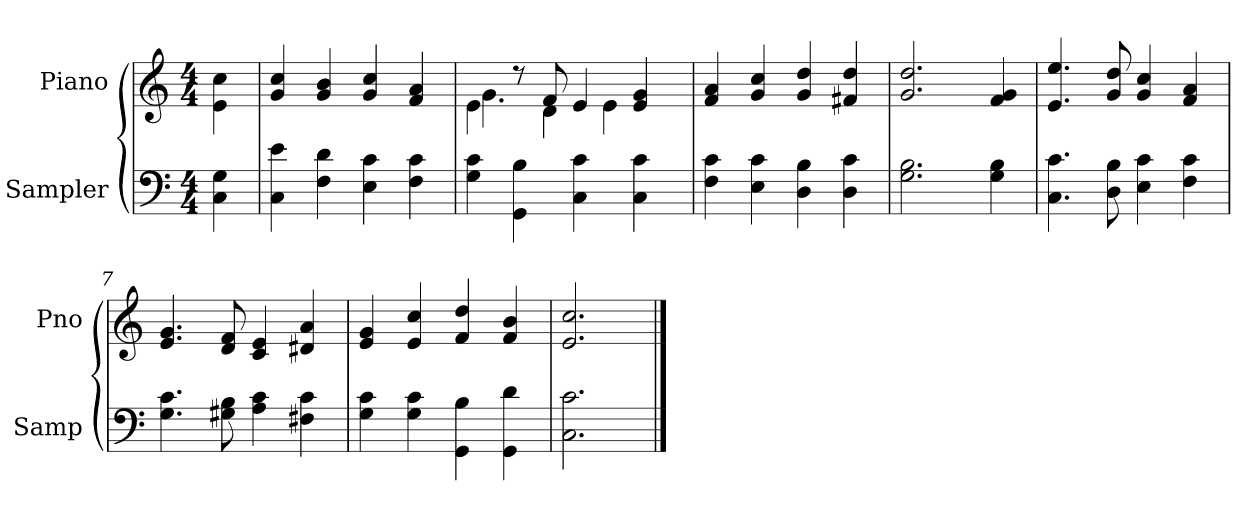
**kern	**kern
*part2	*part1
*staff2	*staff1
*I"Sampler	*I"Piano
*I'Samp	*I'Pno
*clefF4	*clefG2
*M4/4	*M4/4
=1	=1
4C\ 4G\	4e\ 4cc\
=2	=2
4C\ 4e\	4g/ 4cc/
4F\ 4d\	4g/ 4b/
4E\ 4c\	4g/ 4cc/
4F\ 4c\	4f/ 4a/
=3	=3
*	*^
4G\ 4c\	4e\	4.g
4GG\ 4B\	8r	.
.	8f/	4d
4C\ 4c\	4e/	.
.	.	4e
4C\ 4c\	4e/ 4g/	.
.	.	8ryy
*	*v	*v
=4	=4
4F\ 4c\	4f/ 4a/
4E\ 4c\	4g/ 4cc/
4D\ 4B\	4g/ 4dd/
4D\ 4c\	4f#X/ 4dd/
=5	=5
2.G\ 2.B\	2.g/ 2.dd/
4G\ 4B\	4f/ 4g/
=6	=6
4.C\ 4.c\	4.e/ 4.ee/
8D\ 8B\	8g/ 8dd/
4E\ 4c\	4g/ 4cc/
4F\ 4c\	4f/ 4a/
=7	=7
4.G\ 4.c\	4.e/ 4.g/
8G#X\ 8B\	8d/ 8f/
4A\ 4c\	4c/ 4e/
4F#X\ 4c\	4d#X/ 4a/
=8	=8
4G\ 4c\	4e/ 4g/
4G\ 4c\	4e/ 4cc/
4GG\ 4B\	4f/ 4dd/
4GG\ 4d\	4f/ 4b/
=9	=9
2.C\ 2.c\	2.e/ 2.cc/
==	==
*-	*-
